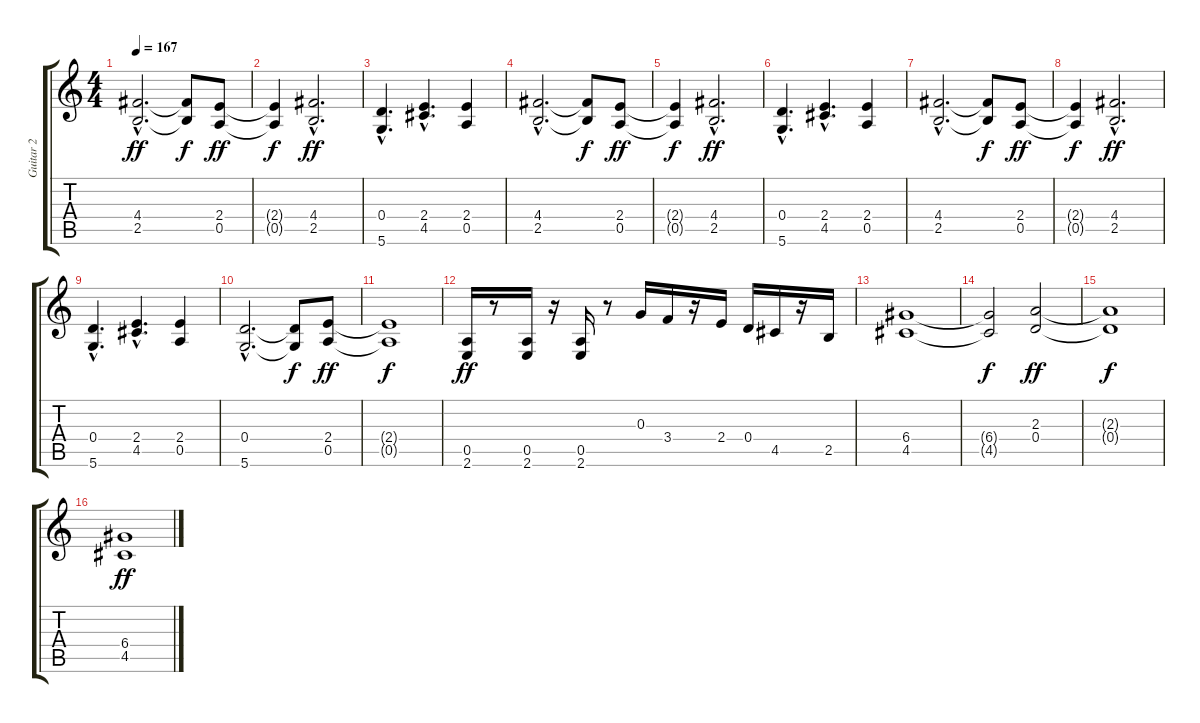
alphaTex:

\track ("Guitar 2" "Guitar 2") {instrument distortionguitar}
\staff {score tabs}
\tuning (E4 B3 G3 D3 A2 D2) {hide}
\ts (4 4)
\tempo 167
\clef g2
\ks c
(4.4{hac} 2.5{hac}).2{d dy ff} (4.4{t} 2.5{t}).8{dy f} (2.4 0.5).8{dy ff} |
(2.4{t} 0.5{t}).4{dy f} (4.4{hac} 2.5{hac}).2{d dy ff} |
(0.4{hac} 5.6{hac}).4{d} (2.4{hac} 4.5{hac}).4{d} (2.4 0.5).4 |
(4.4{hac} 2.5{hac}).2{d} (4.4{t} 2.5{t}).8{dy f} (2.4 0.5).8{dy ff} |
(2.4{t} 0.5{t}).4{dy f} (4.4{hac} 2.5{hac}).2{d dy ff} |
(0.4{hac} 5.6{hac}).4{d} (2.4{hac} 4.5{hac}).4{d} (2.4 0.5).4 |
(4.4{hac} 2.5{hac}).2{d} (4.4{t} 2.5{t}).8{dy f} (2.4 0.5).8{dy ff} |
(2.4{t} 0.5{t}).4{dy f} (4.4{hac} 2.5{hac}).2{d dy ff} |
(0.4{hac} 5.6{hac}).4{d} (2.4{hac} 4.5{hac}).4{d} (2.4 0.5).4 |
(0.4{hac} 5.6{hac}).2{d} (0.4{t} 5.6{t}).8{dy f} (2.4 0.5).8{dy ff} |
(2.4{t} 0.5{t}).1{dy f} |
(0.5 2.6).16{dy ff} r.8 (0.5 2.6).16 r.16 (0.5 2.6).16 r.8 0.3.16 3.4.16 r.16 2.4.16 0.4.16 4.5.16 r.16 2.5.16 |
(6.4 4.5).1 |
(6.4{t} 4.5{t}).2{dy f} (2.3 0.4).2{dy ff} |
(2.3{t} 0.4{t}).1{dy f} |
(6.4 4.5).1{dy ff}
